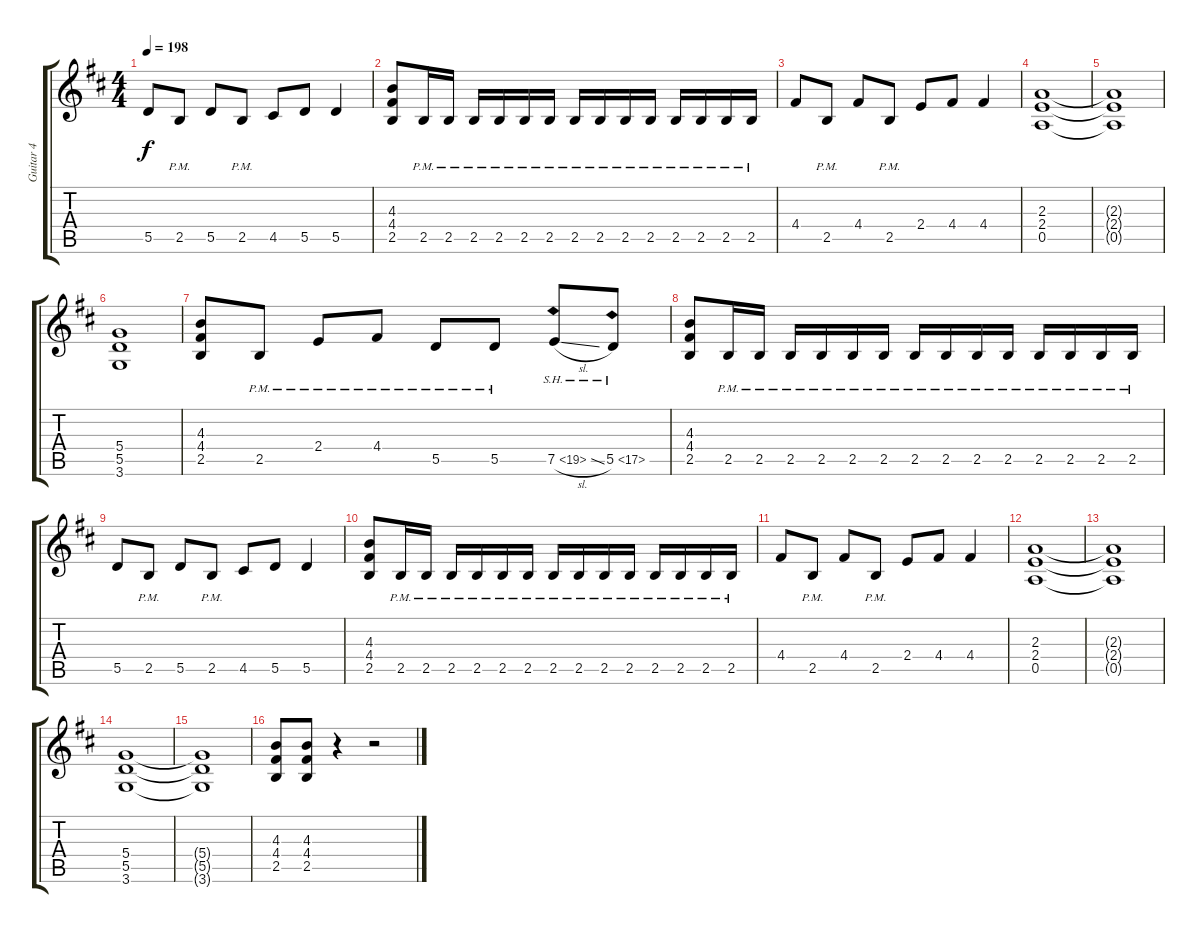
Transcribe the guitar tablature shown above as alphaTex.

\track ("Guitar 4" "Guitar 4") {instrument distortionguitar}
\staff {score tabs}
\tuning (E4 B3 G3 D3 A2 E2) {hide}
\ts (4 4)
\tempo 198
\clef g2
\ks bminor
5.5.8{dy f} 2.5{pm}.8 5.5.8 2.5{pm}.8 4.5.8 5.5.8 5.5.4 |
(4.3 4.4 2.5).8 2.5{pm}.16 2.5{pm}.16 2.5{pm}.16 2.5{pm}.16 2.5{pm}.16 2.5{pm}.16 2.5{pm}.16 2.5{pm}.16 2.5{pm}.16 2.5{pm}.16 2.5{pm}.16 2.5{pm}.16 2.5{pm}.16 2.5{pm}.16 |
4.4.8 2.5{pm}.8 4.4.8 2.5{pm}.8 2.4.8 4.4.8 4.4.4 |
(2.3 2.4 0.5).1 |
(2.3{t} 2.4{t} 0.5{t}).1 |
(5.4 5.5 3.6).1 |
(4.3 4.4 2.5).8 2.5{pm}.8 2.4{pm}.8 4.4{pm}.8 5.5{pm}.8 5.5{pm}.8 7.5{sh 12 sl}.8 5.5{sh 12}.8 |
(4.3 4.4 2.5).8 2.5{pm}.16 2.5{pm}.16 2.5{pm}.16 2.5{pm}.16 2.5{pm}.16 2.5{pm}.16 2.5{pm}.16 2.5{pm}.16 2.5{pm}.16 2.5{pm}.16 2.5{pm}.16 2.5{pm}.16 2.5{pm}.16 2.5{pm}.16 |
5.5.8 2.5{pm}.8 5.5.8 2.5{pm}.8 4.5.8 5.5.8 5.5.4 |
(4.3 4.4 2.5).8 2.5{pm}.16 2.5{pm}.16 2.5{pm}.16 2.5{pm}.16 2.5{pm}.16 2.5{pm}.16 2.5{pm}.16 2.5{pm}.16 2.5{pm}.16 2.5{pm}.16 2.5{pm}.16 2.5{pm}.16 2.5{pm}.16 2.5{pm}.16 |
4.4.8 2.5{pm}.8 4.4.8 2.5{pm}.8 2.4.8 4.4.8 4.4.4 |
(2.3 2.4 0.5).1 |
(2.3{t} 2.4{t} 0.5{t}).1 |
(5.4 5.5 3.6).1 |
(5.4{t} 5.5{t} 3.6{t}).1 |
(4.3 4.4 2.5).8 (4.3 4.4 2.5).8 r.4 r.2
